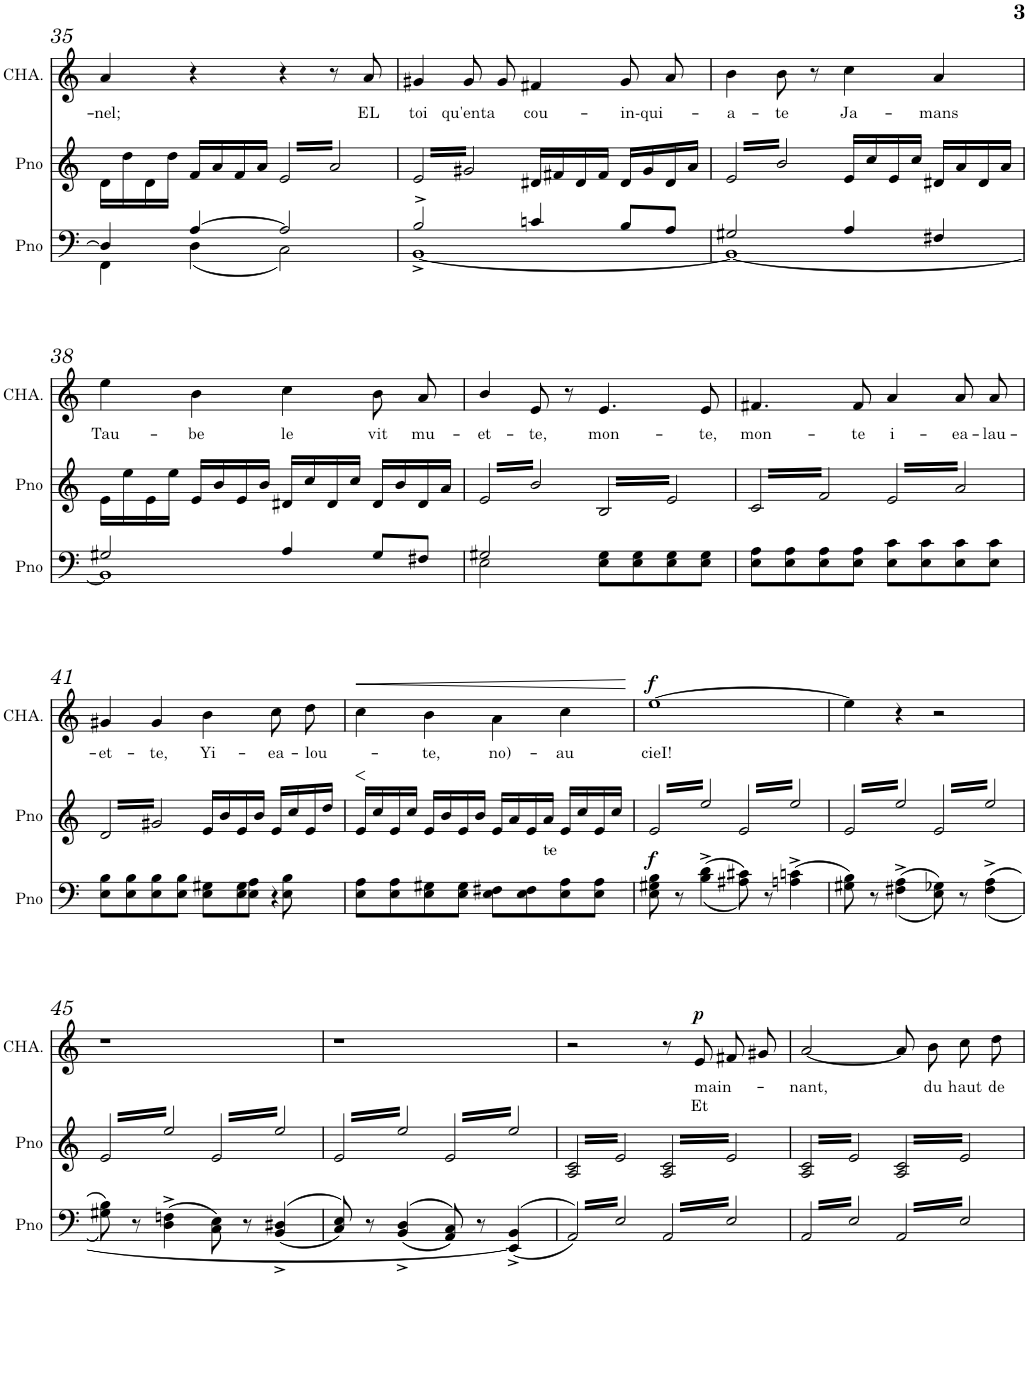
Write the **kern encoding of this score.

**kern	**dynam	**kern	**text	**dynam	**kern	**text	**text	**dynam
*part3	*part3	*part2	*part2	*part2	*part1	*part1	*part1	*part1
*staff3	*staff3	*staff2	*staff2	*staff2	*staff1	*staff1	*staff1	*staff1
*I"PIANO	*	*I"PIANO	*	*	*I"CHANT	*	*	*
*I'Pno	*	*I'Pno	*	*	*I'CHA.	*	*	*
!!LO:PB:g=z
*clefF4	*	*clefG2	*	*	*clefG2	*	*	*
*k[]	*	*k[]	*	*	*k[]	*	*	*
*M4/4	*	*M4/4	*	*	*M4/4	*	*	*
*met(c)	*	*met(c)	*	*	*met(c)	*	*	*
=35	=35	=35	=35	=35	=35	=35	=35	=35
*^	*	*	*	*	*	*	*	*
!	!	!	!	!	!	!	!LO:LY:b	!	!
4D/]	4FF\	.	16d\LL	.	.	4a/	-nel;	.	.
.	.	.	16dd\	.	.	.	.	.	.
.	.	.	16d\	.	.	.	.	.	.
.	.	.	16dd\JJ	.	.	.	.	.	.
[4A/	(<4D\	.	16f/LL	.	.	4r	.	.	.
.	.	.	16a/	.	.	.	.	.	.
.	.	.	16f/	.	.	.	.	.	.
.	.	.	16a/JJ	.	.	.	.	.	.
*	*	*	*tremolo	*	*	*	*	*	*
2A/]	2C\)	.	32e/LLL	.	.	4r	.	.	.
.	.	.	32a/	.	.	.	.	.	.
.	.	.	32e/	.	.	.	.	.	.
.	.	.	32a/	.	.	.	.	.	.
.	.	.	32e/	.	.	.	.	.	.
.	.	.	32a/	.	.	.	.	.	.
.	.	.	32e/	.	.	.	.	.	.
.	.	.	32a/	.	.	.	.	.	.
.	.	.	32e/	.	.	8r	.	.	.
.	.	.	32a/	.	.	.	.	.	.
.	.	.	32e/	.	.	.	.	.	.
.	.	.	32a/	.	.	.	.	.	.
!	!	!	!	!	!	!	!LO:LY:b	!	!
.	.	.	32e/	.	.	8a/	EL	.	.
.	.	.	32a/	.	.	.	.	.	.
.	.	.	32e/	.	.	.	.	.	.
.	.	.	32a/JJJ	.	.	.	.	.	.
=36	=36	=36	=36	=36	=36	=36	=36	=36	=36
!	!	!	!	!	!	!	!LO:LY:b	!	!
2B^/	[1BB^	.	32e/LLL	.	.	4g#X/	toi	.	.
.	.	.	32g#X/	.	.	.	.	.	.
.	.	.	32e/	.	.	.	.	.	.
.	.	.	32g#X/	.	.	.	.	.	.
.	.	.	32e/	.	.	.	.	.	.
.	.	.	32g#X/	.	.	.	.	.	.
.	.	.	32e/	.	.	.	.	.	.
.	.	.	32g#X/	.	.	.	.	.	.
!	!	!	!	!	!	!	!LO:LY:b	!	!
.	.	.	32e/	.	.	8g#/L	qu'enta	.	.
.	.	.	32g#X/	.	.	.	.	.	.
.	.	.	32e/	.	.	.	.	.	.
.	.	.	32g#X/	.	.	.	.	.	.
.	.	.	32e/	.	.	8g#/J	.	.	.
.	.	.	32g#X/	.	.	.	.	.	.
.	.	.	32e/	.	.	.	.	.	.
.	.	.	32g#X/JJJ	.	.	.	.	.	.
*	*	*	*Xtremolo	*	*	*	*	*	*
!	!	!	!	!	!	!	!LO:LY:b	!	!
4cn/	.	.	16d#X/LL	.	.	4f#X/	cou-	.	.
.	.	.	.	.	.	.	.	.	.
.	.	.	16f#X/	.	.	.	.	.	.
.	.	.	.	.	.	.	.	.	.
.	.	.	16d#/	.	.	.	.	.	.
.	.	.	.	.	.	.	.	.	.
.	.	.	16f#/JJ	.	.	.	.	.	.
.	.	.	.	.	.	.	.	.	.
!	!	!	!	!	!	!	!LO:LY:b	!	!
8B/L	.	.	16d#/LL	.	.	8g#/L	-in-qui-	.	.
.	.	.	16g#/	.	.	.	.	.	.
8A/J	.	.	16d#/	.	.	8a/J	.	.	.
.	.	.	16a/JJ	.	.	.	.	.	.
=37	=37	=37	=37	=37	=37	=37	=37	=37	=37
!	!	!	!	!	!	!	!LO:LY:b	!	!
*	*	*	*tremolo	*	*	*	*	*	*
2G#X/	1BB_	.	32e/LLL	.	.	4b\	-a-	.	.
.	.	.	32b/	.	.	.	.	.	.
.	.	.	32e/	.	.	.	.	.	.
.	.	.	32b/	.	.	.	.	.	.
.	.	.	32e/	.	.	.	.	.	.
.	.	.	32b/	.	.	.	.	.	.
.	.	.	32e/	.	.	.	.	.	.
.	.	.	32b/	.	.	.	.	.	.
!	!	!	!	!	!	!	!LO:LY:b	!	!
.	.	.	32e/	.	.	8b\	-te	.	.
.	.	.	32b/	.	.	.	.	.	.
.	.	.	32e/	.	.	.	.	.	.
.	.	.	32b/	.	.	.	.	.	.
.	.	.	32e/	.	.	8r	.	.	.
.	.	.	32b/	.	.	.	.	.	.
.	.	.	32e/	.	.	.	.	.	.
.	.	.	32b/JJJ	.	.	.	.	.	.
*	*	*	*Xtremolo	*	*	*	*	*	*
!	!	!	!	!	!	!	!LO:LY:b	!	!
4A/	.	.	16e/LL	.	.	4cc\	Ja-	.	.
.	.	.	.	.	.	.	.	.	.
.	.	.	16cc/	.	.	.	.	.	.
.	.	.	.	.	.	.	.	.	.
.	.	.	16e/	.	.	.	.	.	.
.	.	.	.	.	.	.	.	.	.
.	.	.	16cc/JJ	.	.	.	.	.	.
.	.	.	.	.	.	.	.	.	.
!	!	!	!	!	!	!	!LO:LY:b	!	!
4F#X/	.	.	16d#X/LL	.	.	4a/	-mans	.	.
.	.	.	16a/	.	.	.	.	.	.
.	.	.	16d#/	.	.	.	.	.	.
.	.	.	16a/JJ	.	.	.	.	.	.
!!LO:LB:g=z
=38	=38	=38	=38	=38	=38	=38	=38	=38	=38
!	!	!	!	!	!	!	!LO:LY:b	!	!
2G#X/	1BB]	.	16e\LL	.	.	4ee\	Tau-	.	.
.	.	.	16ee\	.	.	.	.	.	.
.	.	.	16e\	.	.	.	.	.	.
.	.	.	16ee\JJ	.	.	.	.	.	.
!	!	!	!	!	!	!	!LO:LY:b	!	!
.	.	.	16e/LL	.	.	4b\	-be	.	.
.	.	.	16b/	.	.	.	.	.	.
.	.	.	16e/	.	.	.	.	.	.
.	.	.	16b/JJ	.	.	.	.	.	.
!	!	!	!	!	!	!	!LO:LY:b	!	!
4A/	.	.	16d#X/LL	.	.	4cc\	le	.	.
.	.	.	16cc/	.	.	.	.	.	.
.	.	.	16d#/	.	.	.	.	.	.
.	.	.	16cc/JJ	.	.	.	.	.	.
!	!	!	!	!	!	!	!LO:LY:b	!	!
8G#/L	.	.	16d#/LL	.	.	8b/L	vit	.	.
.	.	.	16b/	.	.	.	.	.	.
!	!	!	!	!	!	!	!LO:LY:b	!	!
8F#X/J	.	.	16d#/	.	.	8a/J	mu-	.	.
.	.	.	16a/JJ	.	.	.	.	.	.
=39	=39	=39	=39	=39	=39	=39	=39	=39	=39
!	!	!	!	!	!	!	!LO:LY:b	!	!
*	*	*	*tremolo	*	*	*	*	*	*
2G#X/	2E\	.	32e/LLL	.	.	4b/	-et-	.	.
.	.	.	32b/	.	.	.	.	.	.
.	.	.	32e/	.	.	.	.	.	.
.	.	.	32b/	.	.	.	.	.	.
.	.	.	32e/	.	.	.	.	.	.
.	.	.	32b/	.	.	.	.	.	.
.	.	.	32e/	.	.	.	.	.	.
.	.	.	32b/	.	.	.	.	.	.
!	!	!	!	!	!	!	!LO:LY:b	!	!
.	.	.	32e/	.	.	8e/	-te,	.	.
.	.	.	32b/	.	.	.	.	.	.
.	.	.	32e/	.	.	.	.	.	.
.	.	.	32b/	.	.	.	.	.	.
.	.	.	32e/	.	.	8r	.	.	.
.	.	.	32b/	.	.	.	.	.	.
.	.	.	32e/	.	.	.	.	.	.
.	.	.	32b/JJJ	.	.	.	.	.	.
!	!	!	!	!	!	!	!LO:LY:b	!	!
8E\ 8G#\L	2ryy	.	32B/LLL	.	.	4.e/	mon-	.	.
.	.	.	32e/	.	.	.	.	.	.
.	.	.	32B/	.	.	.	.	.	.
.	.	.	32e/	.	.	.	.	.	.
8E\ 8G#\	.	.	32B/	.	.	.	.	.	.
.	.	.	32e/	.	.	.	.	.	.
.	.	.	32B/	.	.	.	.	.	.
.	.	.	32e/	.	.	.	.	.	.
8E\ 8G#\	.	.	32B/	.	.	.	.	.	.
.	.	.	32e/	.	.	.	.	.	.
.	.	.	32B/	.	.	.	.	.	.
.	.	.	32e/	.	.	.	.	.	.
!	!	!	!	!	!	!	!LO:LY:b	!	!
8E\ 8G#\J	.	.	32B/	.	.	8e/	-te,	.	.
.	.	.	32e/	.	.	.	.	.	.
.	.	.	32B/	.	.	.	.	.	.
.	.	.	32e/JJJ	.	.	.	.	.	.
*v	*v	*	*	*	*	*	*	*	*
=40	=40	=40	=40	=40	=40	=40	=40	=40
!	!	!	!	!	!	!LO:LY:b	!	!
8E\ 8A\L	.	32c/LLL	.	.	4.f#X/	mon-	.	.
.	.	32f/	.	.	.	.	.	.
.	.	32c/	.	.	.	.	.	.
.	.	32f/	.	.	.	.	.	.
8E\ 8A\	.	32c/	.	.	.	.	.	.
.	.	32f/	.	.	.	.	.	.
.	.	32c/	.	.	.	.	.	.
.	.	32f/	.	.	.	.	.	.
8E\ 8A\	.	32c/	.	.	.	.	.	.
.	.	32f/	.	.	.	.	.	.
.	.	32c/	.	.	.	.	.	.
.	.	32f/	.	.	.	.	.	.
!	!	!	!	!	!	!LO:LY:b	!	!
8E\ 8A\J	.	32c/	.	.	8f#/	-te	.	.
.	.	32f/	.	.	.	.	.	.
.	.	32c/	.	.	.	.	.	.
.	.	32f/JJJ	.	.	.	.	.	.
!	!	!	!	!	!	!LO:LY:b	!	!
8E\ 8c\L	.	32e/LLL	.	.	4a/	i-	.	.
.	.	32a/	.	.	.	.	.	.
.	.	32e/	.	.	.	.	.	.
.	.	32a/	.	.	.	.	.	.
8E\ 8c\	.	32e/	.	.	.	.	.	.
.	.	32a/	.	.	.	.	.	.
.	.	32e/	.	.	.	.	.	.
.	.	32a/	.	.	.	.	.	.
!	!	!	!	!	!	!LO:LY:b	!	!
8E\ 8c\	.	32e/	.	.	8a/L	-ea-	.	.
.	.	32a/	.	.	.	.	.	.
.	.	32e/	.	.	.	.	.	.
.	.	32a/	.	.	.	.	.	.
!	!	!	!	!	!	!LO:LY:b	!	!
8E\ 8c\J	.	32e/	.	.	8a/J	-lau-	.	.
.	.	32a/	.	.	.	.	.	.
.	.	32e/	.	.	.	.	.	.
.	.	32a/JJJ	.	.	.	.	.	.
!!LO:LB:g=z
=41	=41	=41	=41	=41	=41	=41	=41	=41
!	!	!	!	!	!	!LO:LY:b	!	!
8E\ 8B\L	.	32d/LLL	.	.	4g#X/	-et-	.	.
.	.	32g#X/	.	.	.	.	.	.
.	.	32d/	.	.	.	.	.	.
.	.	32g#X/	.	.	.	.	.	.
8E\ 8B\	.	32d/	.	.	.	.	.	.
.	.	32g#X/	.	.	.	.	.	.
.	.	32d/	.	.	.	.	.	.
.	.	32g#X/	.	.	.	.	.	.
!	!	!	!	!	!	!LO:LY:b	!	!
8E\ 8B\	.	32d/	.	.	4g#/	-te,	.	.
.	.	32g#X/	.	.	.	.	.	.
.	.	32d/	.	.	.	.	.	.
.	.	32g#X/	.	.	.	.	.	.
8E\ 8B\J	.	32d/	.	.	.	.	.	.
.	.	32g#X/	.	.	.	.	.	.
.	.	32d/	.	.	.	.	.	.
.	.	32g#X/JJJ	.	.	.	.	.	.
*	*	*Xtremolo	*	*	*	*	*	*
!	!	!	!	!	!	!LO:LY:b	!	!
8E\ 8G#X\L	.	16e/LL	.	.	4b\	Yi-	.	.
.	.	.	.	.	.	.	.	.
.	.	16b/	.	.	.	.	.	.
.	.	.	.	.	.	.	.	.
8E\ 8G#\	.	16e/	.	.	.	.	.	.
.	.	.	.	.	.	.	.	.
.	.	16b/JJ	.	.	.	.	.	.
.	.	.	.	.	.	.	.	.
!	!	!	!	!	!	!LO:LY:b	!	!
8E\ 8A\J	.	16e/LL	.	.	8cc\L	-ea-	.	.
.	.	16cc/	.	.	.	.	.	.
!	!	!	!	!	!	!LO:LY:b	!	!
4r	.	16e/	.	.	8dd\J	-lou-	.	.
.	.	16dd/JJ	.	.	.	.	.	.
.	.	3ryy	.	.	3ryy	.	.	.
8E\ 8B\	.	.	.	.	.	.	.	.
!LO:N:vis=16..	!	!	!	!	!	!	!	!
12ryy	.	.	.	.	.	.	.	.
=42	=42	=42	=42	=42	=42	=42	=42	=42
!	!	!	!	!LO:HP:b	!	!	!	!LO:HP:b
8E\ 8A\L	.	16e/LL	.	<	4cc\	.	.	<
.	.	16cc/	.	[	.	.	.	.
8E\ 8A\	.	16e/	.	.	.	.	.	.
.	.	16cc/JJ	.	.	.	.	.	.
!	!	!	!	!	!	!LO:LY:b	!	!
8E\ 8G#X\	.	16e/LL	.	.	4b\	-te,	.	.
.	.	16b/	.	.	.	.	.	.
8E\ 8G#\J	.	16e/	.	.	.	.	.	.
.	.	16b/JJ	.	.	.	.	.	.
!	!	!	!	!	!	!LO:LY:b	!	!
8E\ 8F#X\L	.	16e/LL	.	.	4a\	no)-	.	.
.	.	16a/	.	.	.	.	.	.
8E\ 8F#\	.	16e/	.	.	.	.	.	.
!	!	!	!LO:LY:b	!	!	!	!	!
.	.	16a/JJ	te-	.	.	.	.	.
!	!	!	!	!	!	!LO:LY:b	!	!
8E\ 8A\	.	16e/LL	.	.	4cc\	-au	.	.
.	.	16cc/	.	.	.	.	.	.
8E\ 8A\J	.	16e/	.	.	.	.	.	.
.	.	16cc/JJ	.	.	.	.	.	.
.	.	.	.	.	.	.	.	[
=43	=43	=43	=43	=43	=43	=43	=43	=43
!	!LO:DY:a	!	!	!	!	!LO:LY:b	!	!LO:DY:a
*	*	*tremolo	*	*	*	*	*	*
8E\ 8G#X\ 8B\	f	32e/LLL	.	.	[1ee	cieI!	.	f
.	.	32ee/	.	.	.	.	.	.
.	.	32e/	.	.	.	.	.	.
.	.	32ee/	.	.	.	.	.	.
8r	.	32e/	.	.	.	.	.	.
.	.	32ee/	.	.	.	.	.	.
.	.	32e/	.	.	.	.	.	.
.	.	32ee/	.	.	.	.	.	.
(>(<4B\^ 4d\^	.	32e/	.	.	.	.	.	.
.	.	32ee/	.	.	.	.	.	.
.	.	32e/	.	.	.	.	.	.
.	.	32ee/	.	.	.	.	.	.
.	.	32e/	.	.	.	.	.	.
.	.	32ee/	.	.	.	.	.	.
.	.	32e/	.	.	.	.	.	.
.	.	32ee/JJJ	.	.	.	.	.	.
8A#X\ 8c#X\))	.	32e/LLL	.	.	.	.	.	.
.	.	32ee/	.	.	.	.	.	.
.	.	32e/	.	.	.	.	.	.
.	.	32ee/	.	.	.	.	.	.
8r	.	32e/	.	.	.	.	.	.
.	.	32ee/	.	.	.	.	.	.
.	.	32e/	.	.	.	.	.	.
.	.	32ee/	.	.	.	.	.	.
(>4An\^ 4cn\^	.	32e/	.	.	.	.	.	.
.	.	32ee/	.	.	.	.	.	.
.	.	32e/	.	.	.	.	.	.
.	.	32ee/	.	.	.	.	.	.
.	.	32e/	.	.	.	.	.	.
.	.	32ee/	.	.	.	.	.	.
.	.	32e/	.	.	.	.	.	.
.	.	32ee/JJJ	.	.	.	.	.	.
=44	=44	=44	=44	=44	=44	=44	=44	=44
8G#X\ 8B\)	.	32e/LLL	.	.	4ee\]	.	.	.
.	.	32ee/	.	.	.	.	.	.
.	.	32e/	.	.	.	.	.	.
.	.	32ee/	.	.	.	.	.	.
8r	.	32e/	.	.	.	.	.	.
.	.	32ee/	.	.	.	.	.	.
.	.	32e/	.	.	.	.	.	.
.	.	32ee/	.	.	.	.	.	.
(>(<4F#X\^ 4A\^	.	32e/	.	.	4r	.	.	.
.	.	32ee/	.	.	.	.	.	.
.	.	32e/	.	.	.	.	.	.
.	.	32ee/	.	.	.	.	.	.
.	.	32e/	.	.	.	.	.	.
.	.	32ee/	.	.	.	.	.	.
.	.	32e/	.	.	.	.	.	.
.	.	32ee/JJJ	.	.	.	.	.	.
8E\ 8G-X\))	.	32e/LLL	.	.	2r	.	.	.
.	.	32ee/	.	.	.	.	.	.
.	.	32e/	.	.	.	.	.	.
.	.	32ee/	.	.	.	.	.	.
8r	.	32e/	.	.	.	.	.	.
.	.	32ee/	.	.	.	.	.	.
.	.	32e/	.	.	.	.	.	.
.	.	32ee/	.	.	.	.	.	.
(>(<4F#\^ 4A\^	.	32e/	.	.	.	.	.	.
.	.	32ee/	.	.	.	.	.	.
.	.	32e/	.	.	.	.	.	.
.	.	32ee/	.	.	.	.	.	.
.	.	32e/	.	.	.	.	.	.
.	.	32ee/	.	.	.	.	.	.
.	.	32e/	.	.	.	.	.	.
.	.	32ee/JJJ	.	.	.	.	.	.
!!LO:LB:g=z
=45	=45	=45	=45	=45	=45	=45	=45	=45
8G#X\ 8B\))	.	32e/LLL	.	.	1r	.	.	.
.	.	32ee/	.	.	.	.	.	.
.	.	32e/	.	.	.	.	.	.
.	.	32ee/	.	.	.	.	.	.
8r	.	32e/	.	.	.	.	.	.
.	.	32ee/	.	.	.	.	.	.
.	.	32e/	.	.	.	.	.	.
.	.	32ee/	.	.	.	.	.	.
(>4D\^ 4Fn\^	.	32e/	.	.	.	.	.	.
.	.	32ee/	.	.	.	.	.	.
.	.	32e/	.	.	.	.	.	.
.	.	32ee/	.	.	.	.	.	.
.	.	32e/	.	.	.	.	.	.
.	.	32ee/	.	.	.	.	.	.
.	.	32e/	.	.	.	.	.	.
.	.	32ee/JJJ	.	.	.	.	.	.
8C\ 8E\)	.	32e/LLL	.	.	.	.	.	.
.	.	32ee/	.	.	.	.	.	.
.	.	32e/	.	.	.	.	.	.
.	.	32ee/	.	.	.	.	.	.
8r	.	32e/	.	.	.	.	.	.
.	.	32ee/	.	.	.	.	.	.
.	.	32e/	.	.	.	.	.	.
.	.	32ee/	.	.	.	.	.	.
(<(>4BB/^ 4D#X/^	.	32e/	.	.	.	.	.	.
.	.	32ee/	.	.	.	.	.	.
.	.	32e/	.	.	.	.	.	.
.	.	32ee/	.	.	.	.	.	.
.	.	32e/	.	.	.	.	.	.
.	.	32ee/	.	.	.	.	.	.
.	.	32e/	.	.	.	.	.	.
.	.	32ee/JJJ	.	.	.	.	.	.
=46	=46	=46	=46	=46	=46	=46	=46	=46
8C/ 8E/))	.	32e/LLL	.	.	1r	.	.	.
.	.	32ee/	.	.	.	.	.	.
.	.	32e/	.	.	.	.	.	.
.	.	32ee/	.	.	.	.	.	.
8r	.	32e/	.	.	.	.	.	.
.	.	32ee/	.	.	.	.	.	.
.	.	32e/	.	.	.	.	.	.
.	.	32ee/	.	.	.	.	.	.
(<(>4BB/^ 4D/^	.	32e/	.	.	.	.	.	.
.	.	32ee/	.	.	.	.	.	.
.	.	32e/	.	.	.	.	.	.
.	.	32ee/	.	.	.	.	.	.
.	.	32e/	.	.	.	.	.	.
.	.	32ee/	.	.	.	.	.	.
.	.	32e/	.	.	.	.	.	.
.	.	32ee/JJJ	.	.	.	.	.	.
8AA/ 8C/))	.	32e/LLL	.	.	.	.	.	.
.	.	32ee/	.	.	.	.	.	.
.	.	32e/	.	.	.	.	.	.
.	.	32ee/	.	.	.	.	.	.
8r	.	32e/	.	.	.	.	.	.
.	.	32ee/	.	.	.	.	.	.
.	.	32e/	.	.	.	.	.	.
.	.	32ee/	.	.	.	.	.	.
(<(>4EE/]^ 4BB/^	.	32e/	.	.	.	.	.	.
.	.	32ee/	.	.	.	.	.	.
.	.	32e/	.	.	.	.	.	.
.	.	32ee/	.	.	.	.	.	.
.	.	32e/	.	.	.	.	.	.
.	.	32ee/	.	.	.	.	.	.
.	.	32e/	.	.	.	.	.	.
.	.	32ee/JJJ	.	.	.	.	.	.
=47	=47	=47	=47	=47	=47	=47	=47	=47
*tremolo	*	*	*	*	*	*	*	*
32AA/LLL	.	32A/ 32c/LLL	.	.	2r	.	.	.
32E/	.	32e/	.	.	.	.	.	.
32AA/	.	32A/ 32c/	.	.	.	.	.	.
32E/	.	32e/	.	.	.	.	.	.
32AA/	.	32A/ 32c/	.	.	.	.	.	.
32E/	.	32e/	.	.	.	.	.	.
32AA/	.	32A/ 32c/	.	.	.	.	.	.
32E/	.	32e/	.	.	.	.	.	.
32AA/	.	32A/ 32c/	.	.	.	.	.	.
32E/	.	32e/	.	.	.	.	.	.
32AA/	.	32A/ 32c/	.	.	.	.	.	.
32E/	.	32e/	.	.	.	.	.	.
32AA/	.	32A/ 32c/	.	.	.	.	.	.
32E/	.	32e/	.	.	.	.	.	.
32AA/	.	32A/ 32c/	.	.	.	.	.	.
32E/JJJ	.	32e/JJJ	.	.	.	.	.	.
32AA/LLL	.	32A/ 32c/LLL	.	.	8r	.	.	.
32E/	.	32e/	.	.	.	.	.	.
32AA/	.	32A/ 32c/	.	.	.	.	.	.
32E/	.	32e/	.	.	.	.	.	.
!	!	!	!	!	!	!LO:LY:b	!LO:LY:b	!LO:DY:a
32AA/	.	32A/ 32c/	.	.	8e/	main-	Et	p
32E/	.	32e/	.	.	.	.	.	.
32AA/	.	32A/ 32c/	.	.	.	.	.	.
32E/	.	32e/	.	.	.	.	.	.
32AA/	.	32A/ 32c/	.	.	8f#X/L	.	.	.
32E/	.	32e/	.	.	.	.	.	.
32AA/	.	32A/ 32c/	.	.	.	.	.	.
32E/	.	32e/	.	.	.	.	.	.
32AA/	.	32A/ 32c/	.	.	8g#X/J	.	.	.
32E/	.	32e/	.	.	.	.	.	.
32AA/	.	32A/ 32c/	.	.	.	.	.	.
32E/JJJ	.	32e/JJJ	.	.	.	.	.	.
=48	=48	=48	=48	=48	=48	=48	=48	=48
!	!	!	!	!	!	!LO:LY:b	!	!
32AA/LLL	.	32A/ 32c/LLL	.	.	[2a/	-nant,	.	.
32E/	.	32e/	.	.	.	.	.	.
32AA/	.	32A/ 32c/	.	.	.	.	.	.
32E/	.	32e/	.	.	.	.	.	.
32AA/	.	32A/ 32c/	.	.	.	.	.	.
32E/	.	32e/	.	.	.	.	.	.
32AA/	.	32A/ 32c/	.	.	.	.	.	.
32E/	.	32e/	.	.	.	.	.	.
32AA/	.	32A/ 32c/	.	.	.	.	.	.
32E/	.	32e/	.	.	.	.	.	.
32AA/	.	32A/ 32c/	.	.	.	.	.	.
32E/	.	32e/	.	.	.	.	.	.
32AA/	.	32A/ 32c/	.	.	.	.	.	.
32E/	.	32e/	.	.	.	.	.	.
32AA/	.	32A/ 32c/	.	.	.	.	.	.
32E/JJJ	.	32e/JJJ	.	.	.	.	.	.
32AA/LLL	.	32A/ 32c/LLL	.	.	8a/L]	.	.	.
32E/	.	32e/	.	.	.	.	.	.
32AA/	.	32A/ 32c/	.	.	.	.	.	.
32E/	.	32e/	.	.	.	.	.	.
!	!	!	!	!	!	!LO:LY:b	!	!
32AA/	.	32A/ 32c/	.	.	8b/J	du	.	.
32E/	.	32e/	.	.	.	.	.	.
32AA/	.	32A/ 32c/	.	.	.	.	.	.
32E/	.	32e/	.	.	.	.	.	.
!	!	!	!	!	!	!LO:LY:b	!	!
32AA/	.	32A/ 32c/	.	.	8cc\L	haut	.	.
32E/	.	32e/	.	.	.	.	.	.
32AA/	.	32A/ 32c/	.	.	.	.	.	.
32E/	.	32e/	.	.	.	.	.	.
!	!	!	!	!	!	!LO:LY:b	!	!
32AA/	.	32A/ 32c/	.	.	8dd\J	de	.	.
32E/	.	32e/	.	.	.	.	.	.
32AA/	.	32A/ 32c/	.	.	.	.	.	.
32E/JJJ	.	32e/JJJ	.	.	.	.	.	.
*	*	*Xtremolo	*	*	*	*	*	*
*Xtremolo	*	*	*	*	*	*	*	*
.	.	.	.	.	.	.	.	.
.	.	.	.	.	.	.	.	.
.	.	.	.	.	.	.	.	.
.	.	.	.	.	.	.	.	.
.	.	.	.	.	.	.	.	.
.	.	.	.	.	.	.	.	.
.	.	.	.	.	.	.	.	.
.	.	.	.	.	.	.	.	.
=	=	=	=	=	=	=	=	=
*-	*-	*-	*-	*-	*-	*-	*-	*-
